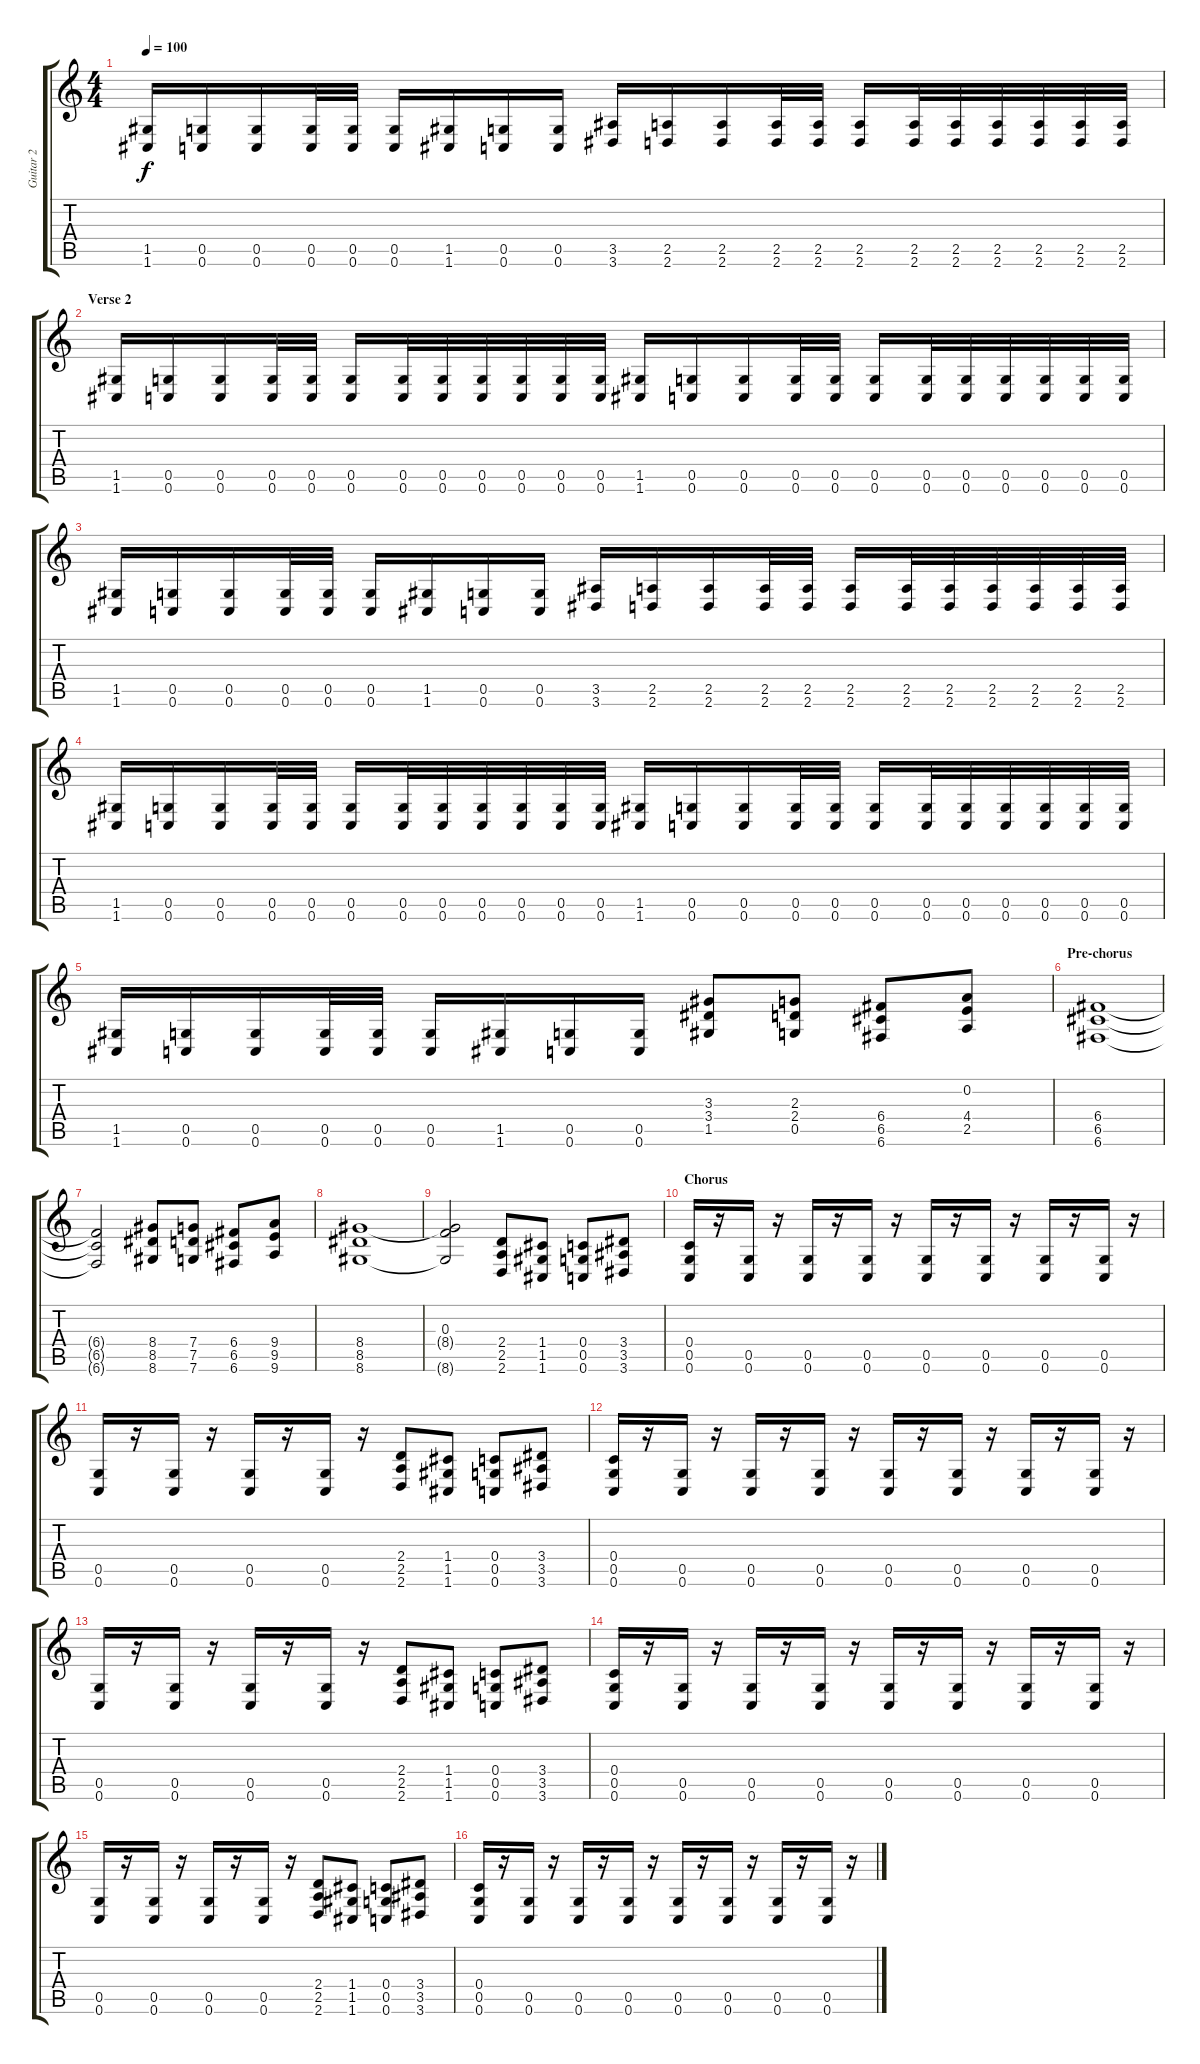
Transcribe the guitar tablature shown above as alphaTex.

\track ("Guitar 2" "Guitar 2") {instrument distortionguitar}
\staff {score tabs}
\tuning (D4 A3 F3 C3 G2 C2) {hide}
\ts (4 4)
\tempo 100
\clef g2
\ks c
(1.5 1.6).16{dy f} (0.5 0.6).16 (0.5 0.6).16 (0.5 0.6).32 (0.5 0.6).32 (0.5 0.6).16 (1.5 1.6).16 (0.5 0.6).16 (0.5 0.6).16 (3.5 3.6).16 (2.5 2.6).16 (2.5 2.6).16 (2.5 2.6).32 (2.5 2.6).32 (2.5 2.6).16 (2.5 2.6).32 (2.5 2.6).32 (2.5 2.6).32 (2.5 2.6).32 (2.5 2.6).32 (2.5 2.6).32 |
\section ("" "Verse 2")
(1.5 1.6).16 (0.5 0.6).16 (0.5 0.6).16 (0.5 0.6).32 (0.5 0.6).32 (0.5 0.6).16 (0.5 0.6).32 (0.5 0.6).32 (0.5 0.6).32 (0.5 0.6).32 (0.5 0.6).32 (0.5 0.6).32 (1.5 1.6).16 (0.5 0.6).16 (0.5 0.6).16 (0.5 0.6).32 (0.5 0.6).32 (0.5 0.6).16 (0.5 0.6).32 (0.5 0.6).32 (0.5 0.6).32 (0.5 0.6).32 (0.5 0.6).32 (0.5 0.6).32 |
(1.5 1.6).16 (0.5 0.6).16 (0.5 0.6).16 (0.5 0.6).32 (0.5 0.6).32 (0.5 0.6).16 (1.5 1.6).16 (0.5 0.6).16 (0.5 0.6).16 (3.5 3.6).16 (2.5 2.6).16 (2.5 2.6).16 (2.5 2.6).32 (2.5 2.6).32 (2.5 2.6).16 (2.5 2.6).32 (2.5 2.6).32 (2.5 2.6).32 (2.5 2.6).32 (2.5 2.6).32 (2.5 2.6).32 |
(1.5 1.6).16 (0.5 0.6).16 (0.5 0.6).16 (0.5 0.6).32 (0.5 0.6).32 (0.5 0.6).16 (0.5 0.6).32 (0.5 0.6).32 (0.5 0.6).32 (0.5 0.6).32 (0.5 0.6).32 (0.5 0.6).32 (1.5 1.6).16 (0.5 0.6).16 (0.5 0.6).16 (0.5 0.6).32 (0.5 0.6).32 (0.5 0.6).16 (0.5 0.6).32 (0.5 0.6).32 (0.5 0.6).32 (0.5 0.6).32 (0.5 0.6).32 (0.5 0.6).32 |
(1.5 1.6).16 (0.5 0.6).16 (0.5 0.6).16 (0.5 0.6).32 (0.5 0.6).32 (0.5 0.6).16 (1.5 1.6).16 (0.5 0.6).16 (0.5 0.6).16 (3.3 3.4 1.5).8 (2.3 2.4 0.5).8 (6.4 6.5 6.6).8 (0.2 4.4 2.5).8 |
\section ("" "Pre-chorus")
(6.4 6.5 6.6).1 |
(6.4{t} 6.5{t} 6.6{t}).2 (8.4 8.5 8.6).8 (7.4 7.5 7.6).8 (6.4 6.5 6.6).8 (9.4 9.5 9.6).8 |
(8.4 8.5 8.6).1 |
(0.3 8.4{t} 8.6{t}).2 (2.4 2.5 2.6).8 (1.4 1.5 1.6).8 (0.4 0.5 0.6).8 (3.4 3.5 3.6).8 |
\section ("" "Chorus")
(0.4 0.5 0.6).16 r.16 (0.5 0.6).16 r.16 (0.5 0.6).16 r.16 (0.5 0.6).16 r.16 (0.5 0.6).16 r.16 (0.5 0.6).16 r.16 (0.5 0.6).16 r.16 (0.5 0.6).16 r.16 |
(0.5 0.6).16 r.16 (0.5 0.6).16 r.16 (0.5 0.6).16 r.16 (0.5 0.6).16 r.16 (2.4 2.5 2.6).8 (1.4 1.5 1.6).8 (0.4 0.5 0.6).8 (3.4 3.5 3.6).8 |
(0.4 0.5 0.6).16 r.16 (0.5 0.6).16 r.16 (0.5 0.6).16 r.16 (0.5 0.6).16 r.16 (0.5 0.6).16 r.16 (0.5 0.6).16 r.16 (0.5 0.6).16 r.16 (0.5 0.6).16 r.16 |
(0.5 0.6).16 r.16 (0.5 0.6).16 r.16 (0.5 0.6).16 r.16 (0.5 0.6).16 r.16 (2.4 2.5 2.6).8 (1.4 1.5 1.6).8 (0.4 0.5 0.6).8 (3.4 3.5 3.6).8 |
(0.4 0.5 0.6).16 r.16 (0.5 0.6).16 r.16 (0.5 0.6).16 r.16 (0.5 0.6).16 r.16 (0.5 0.6).16 r.16 (0.5 0.6).16 r.16 (0.5 0.6).16 r.16 (0.5 0.6).16 r.16 |
(0.5 0.6).16 r.16 (0.5 0.6).16 r.16 (0.5 0.6).16 r.16 (0.5 0.6).16 r.16 (2.4 2.5 2.6).8 (1.4 1.5 1.6).8 (0.4 0.5 0.6).8 (3.4 3.5 3.6).8 |
(0.4 0.5 0.6).16 r.16 (0.5 0.6).16 r.16 (0.5 0.6).16 r.16 (0.5 0.6).16 r.16 (0.5 0.6).16 r.16 (0.5 0.6).16 r.16 (0.5 0.6).16 r.16 (0.5 0.6).16 r.16
